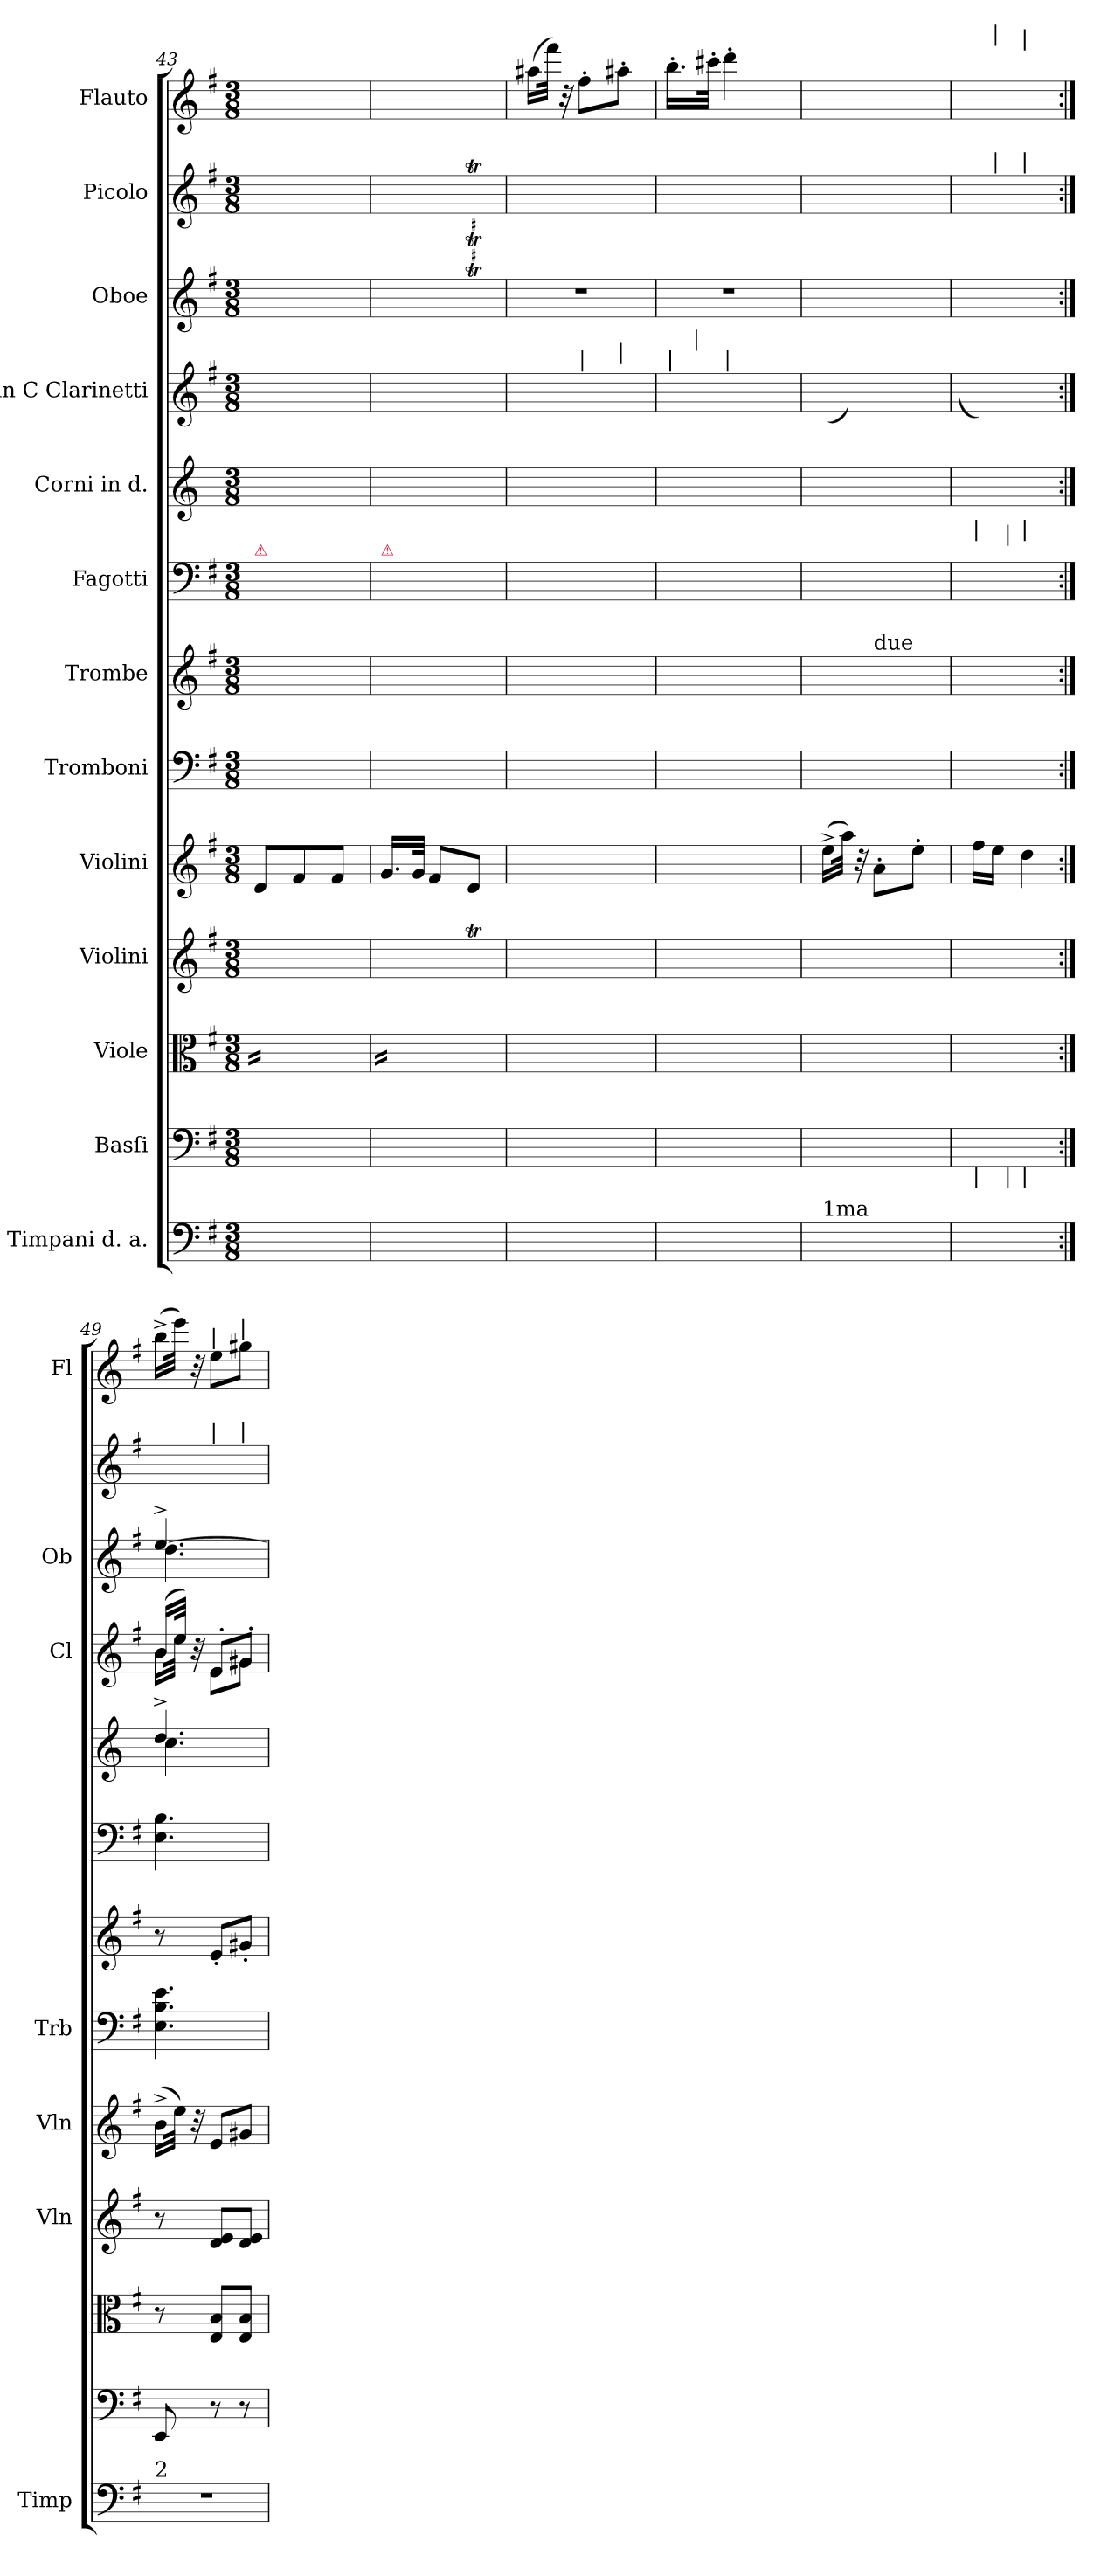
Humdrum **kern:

**kern	**kern	**kern	**kern	**kern	**kern	**kern	**kern	**kern	**kern	**kern	**kern	**kern
*part13	*part12	*part11	*part10	*part9	*part8	*part7	*part6	*part5	*part4	*part3	*part2	*part1
*staff13	*staff12	*staff11	*staff10	*staff9	*staff8	*staff7	*staff6	*staff5	*staff4	*staff3	*staff2	*staff1
*I"Timpani d. a.	*I"Basſi	*I"Viole	*I"Violini	*I"Violini	*I"Tromboni	*I"Trombe	*I"Fagotti	*I"Corni in d.	*I"in C Clarinetti	*I"Oboe	*I"Picolo	*I"Flauto
*I'Timp	*	*	*I'Vln	*I'Vln	*I'Trb	*	*	*	*I'Cl	*I'Ob	*	*I'Fl
*clefF4	*clefF4	*clefC3	*clefG2	*clefG2	*clefF4	*clefG2	*clefF4	*clefG2	*clefG2	*clefG2	*clefG2	*clefG2
*	*	*	*	*	*	*	*	*ITrd6c10	*	*	*	*
*k[f#]	*k[f#]	*k[f#]	*k[f#]	*k[f#]	*k[f#]	*k[f#]	*k[f#]	*k[f#c#]	*k[f#]	*k[f#]	*k[f#]	*k[f#]
*M3/8	*M3/8	*M3/8	*M3/8	*M3/8	*M3/8	*M3/8	*M3/8	*M3/8	*M3/8	*M3/8	*M3/8	*M3/8
=43	=43	=43	=43	=43	=43	=43	=43	=43	=43	=43	=43	=43
*	*^	*	*	*	*	*	*	*	*	*	*	*
!	!	!	!	!	!	!	!	!LO:TX:a:color=crimson:t=⚠	!	!	!	!	!
*	*	*	*tremolo	*	*	*	*	*	*	*	*	*	*
4.ryy	16BB/yy	16BB\yy	16B/yyLL	8B^/Lyy	8d/L	4.ryy	4.ryy	8BB\Lyy	4.ryy	4.ryy	8byy^\ 8ddyy^\L	4.ryy	4.ryy
.	16B/LLyy	16ryy	16B/yy	.	.	.	.	.	.	.	.	.	.
.	16B/yy	8ryy	16B/yy	8d^/yy	8f#/	.	.	8B\yy	.	.	8ddyy^\ 8ff#yy^\	.	.
.	16B/yy	.	16B/yy	.	.	.	.	.	.	.	.	.	.
.	16B/yy	8ryy	16B/yy	8d^/Jyy	8f#/J	.	.	8B\Jyy	.	.	8ddyy^\ 8ff#yy^\J	.	.
.	16B/JJyy	.	16B/yyJJ	.	.	.	.	.	.	.	.	.	.
=44	=44	=44	=44	=44	=44	=44	=44	=44	=44	=44	=44	=44	=44
!	!	!	!	!	!	!	!	!LO:TX:a:color=crimson:t=⚠	!	!	!	!	!
4.ryy	16BB/yy	16BB\yy	16B/yyLL	16.e/LLyy	16.g/LL	4.ryy	4.ryy	8BB\Lyy	4.ryy	4.ryy	16.eeyy\ 16.ggyy\LL	16gg\LLyy	4.ryy
.	16B/LLyy	16ryy	16B/yy	.	.	.	.	.	.	.	.	16gg\Jyy	.
.	.	.	.	32e/JJkyy	32g/JJk	.	.	.	.	.	32eeyy\ 32ggyy\JJk	.	.
.	16B/yy	8ryy	16B/yy	8d/Lyy	8f#/L	.	.	8B\yy	.	.	8ddyy\ 8ff#yy\L	8ff#\yy	.
.	16B/yy	.	16B/yy	.	.	.	.	.	.	.	.	.	.
.	16B/yy	8ryy	16B/yy	8Bt/Jyy	8d/J	.	.	8B\Jyy	.	.	8byyT\ 8ddyyT\J	8ddT\Jyy	.
.	16B/JJyy	.	16B/yyJJ	.	.	.	.	.	.	.	.	.	.
*	*	*	*Xtremolo	*	*	*	*	*	*	*	*	*	*
*	*v	*v	*	*	*	*	*	*	*	*	*	*	*
=45	=45	=45	=45	=45	=45	=45	=45	=45	=45	=45	=45	=45
!	!	!	!LO:N:vis=8	!LO:N:vis=8	!	!	!	!	!	!	!	!
*	*	*	*	*	*	*	*^	*	*	*	*	*
4.ryy	16FF#/yy	16ryy	16ryy	16ryy	4.ryy	8ryy	4.e/yy	4A#X\yy	[4.F#yy/ [4.f#yy/	(16cc#X/LLyy	4.r	4.ryy	(16aa#X\LL
.	16ryy	16F#/yy	16A#X/LLyy	16c#Xyy/ 16eyy/LL	.	.	.	.	.	32ff#/JJkyy)	.	.	32fff#\JJk)
.	.	.	.	.	.	.	.	.	.	32ryy	.	.	32r
!	!	!	!	!	!	!	!	!	!	!LO:TX:a:t=|	!	!	!
.	16F#\yy	16ryy	16ryy	16ryy	.	8f#/Lyy	.	.	.	8f#/Lyy	.	.	8ff#'\L
.	16ryy	16F#/LLyy	16A#/yy	16c#yy/ 16eyy/	.	.	.	.	.	.	.	.	.
!	!	!	!	!	!	!	!	!	!	!LO:TX:a:t=|	!	!	!
.	16FF#/yy	16ryy	16ryy	16ryy	.	8a#X/Jyy	.	8c#X\yy	.	8a#X/Jyy	.	.	8aa#X'\J
.	16ryy	16F#/JJyy	16A#/JJyy	16c#yy/ 16eyy/JJ	.	.	.	.	.	.	.	.	.
=46	=46	=46	=46	=46	=46	=46	=46	=46	=46	=46	=46	=46	=46
!	!	!	!	!	!	!	!	!	!	!LO:TX:a:t=|	!	!	!
!	!	!	!LO:N:vis=8	!	!	!	!	!	!	!	!	!	!
4.ryy	16BB/yy	16ryy	16ryy	16ryy	4.ryy	16b/LLyy	4.d/yy	4.B\yy	4.F#yy]/ 4.f#yy]/	16b/LLyy	4.r	4.ryy	16.bb'\LL
!	!	!	!	!	!	!	!	!	!	!LO:TX:a:t=|	!	!	!
.	16ryy	16F#/LLyy	16B/LLyy	16d/LLyy	.	16cc#X/JJyy	.	.	.	16cc#X/JJyy	.	.	.
.	.	.	.	.	.	.	.	.	.	.	.	.	32ccc#X'\JJk
!	!	!	!	!	!	!	!	!	!	!LO:TX:a:t=|	!	!	!
.	16B\yy	16ryy	16ryy	16ryy	.	4dd/yy	.	.	.	4dd/yy	.	.	4ddd'\
.	16ryy	16F#/yy	16B/yy	16d/yy	.	.	.	.	.	.	.	.	.
.	16BB/yy	16ryy	16ryy	16ryy	.	.	.	.	.	.	.	.	.
.	16ryy	16F#/JJyy	16B/JJyy	16d/JJyy	.	.	.	.	.	.	.	.	.
=47	=47	=47	=47	=47	=47	=47	=47	=47	=47	=47	=47	=47	=47
!LO:TX:a:t=1ma	!	!	!	!	!	!	!	!	!	!	!	!	!
!	!LO:N:vis=8	!LO:N:vis=8	!LO:N:vis=8	!	!	!	!	!	!	!	!	!	!
*	*	*	*	*	*	*	*	*	*	*	*^	*	*
8Re\yy	16AA/yy	16ryy	16ryy	(16ee^\LL	4.AAyy\ 4.Gyy\ 4.eyy\	8ryy	4.c#X/yy	4.A\yy	4.Ayy^/ 4.eyy^/	(16eyy^/ 16eeyy^/LL	4.cc#X/yy	4.g\yy	16ee^\LLyy	16eee\LLyy
.	16ryy	16c#X\LLyy	16Ayy/ 16eyy/LL	32aa\JJk)	.	.	.	.	.	32ayy/ 32aayy/JJk)	.	.	32aa\JJkyy	32aaa\JJkyy
.	.	.	.	32r	.	.	.	.	.	32ryy	.	.	32ryy	32ryy
!	!	!	!	!	!	!LO:TX:a:t=due	!	!	!	!	!	!	!	!
8ryy	16A\yy	16ryy	16ryy	8a'\L	.	8A/Lyy	.	.	.	8Ayy/ 8ayy/L	.	.	8a'\Lyy	8aa\Lyy
.	16ryy	16c#\yy	16Ayy/ 16eyy/	.	.	.	.	.	.	.	.	.	.	.
8ryy	16AA/yy	16ryy	16ryy	8ee'\J	.	8e/Jyy	.	.	.	8eyy/ 8eeyy/J	.	.	8ee'\Jyy	8eee\Jyy
.	16ryy	16c#\JJyy	16Ayy/ 16eyy/JJ	.	.	.	.	.	.	.	.	.	.	.
*	*	*	*	*	*	*	*v	*v	*	*	*v	*v	*	*
=48	=48	=48	=48	=48	=48	=48	=48	=48	=48	=48	=48	=48
.	.	.	.	.	.	.	.	.	(>8qgyy/ 8qggyy/	.	8qgg/yy	8qggg/yy
*	*	*	*	*	*	*	*	*^	*	*	*	*
!	!	!	!	!	!	!	!LO:TX:a:t=|	!	!	!	!	!	!
!	!LO:TX:b:t=|	!	!	!	!	!	!	!	!	!	!	!	!
16.Re/LLyy	16.D/LLyy	16.d\LLyy	16.Ayy/ 16.f#yy/LL	16ff#\LL	16.Dyy\ 16.F#yy\ 16.dyy\LL	16.f#/LLyy	16.Dyy\ 16.dyy\LL	16dyy/ 16f#yy/LL	16ryy	16.f#yy/ 16.ff#yy/LL)	16.f#yy/ 16.ddyy/LL	16ff#\LLyy	16fff#\LLyy
!	!	!	!	!	!	!	!	!	!	!	!	!	!LO:TX:a:t=|
!	!	!	!	!	!	!	!	!	!	!	!	!LO:TX:a:t=|	!
.	.	.	.	16ee\JJ	.	.	.	16Ayy/ 16eyy/JJ	16ryy	.	.	16ee\JJyy	16eee\JJyy
!	!	!	!	!	!	!	!LO:TX:a:t=|	!	!	!	!	!	!
!	!LO:TX:b:t=|	!	!	!	!	!	!	!	!	!	!	!	!
32Re\JJkyy	32AA/JJkyy	32c#X\JJkyy	32Ayy/ 32eyy/JJk	.	32AAyy\ 32Eyy\ 32c#Xyy\JJk	32e/JJkyy	32AAyy\ 32cyy\JJk	.	.	32eyy/ 32eeyy/JJk	32eyy/ 32ccyy/JJk	.	.
!	!	!	!	!	!	!	!	!	!	!	!	!	!LO:TX:a:t=|
!	!	!	!	!	!	!	!	!	!	!	!	!LO:TX:a:t=|	!
!	!	!	!	!	!	!	!LO:TX:a:t=|	!	!	!	!	!	!
!	!LO:TX:b:t=|	!	!	!	!	!	!	!	!	!	!	!	!
4Re/yy	4D/yy	4d\yy	4Ayy/ 4f#yy/	4dd\	4Dyy\ 4F#yy\ 4dyy\	4d/yy	4Dyy\ 4dyy\	4f#/yy	4d\yy	4dyy/ 4ddyy/	4f#yy/ 4ddyy/	4dd\yy	4ddd\yy
=49:|!	=49:|!	=49:|!	=49:|!	=49:|!	=49:|!	=49:|!	=49:|!	=49:|!	=49:|!	=49:|!	=49:|!	=49:|!	=49:|!
*	*	*	*	*	*	*	*	*	*	*^	*^	*	*
!LO:TX:a:t=2	!	!	!	!	!	!	!	!	!	!	!	!	!	!	!
4.r	8EE/	8r	8r	(16b^\LL	4.E\ 4.B\ 4.e\	8r	4.E\ 4.B\	4.e^</	4.d\	(<16b/LL	16b\LL	[4.ee^</	4.dd\	16b^\LLyy	(16bb^<\LL
.	.	.	.	32ee\JJk)	.	.	.	.	.	32ee/JJk)	32ee\JJk	.	.	32ee\JJkyy	32eee\JJk)
.	.	.	.	32r	.	.	.	.	.	32r	32ryy	.	.	32ryy	32r
!	!	!	!	!	!	!	!	!	!	!	!	!	!	!	!LO:TX:a:t=|
!	!	!	!	!	!	!	!	!	!	!	!	!	!	!LO:TX:a:t=|	!
.	8r	8E/ 8B/L	8d/ 8e/L	8e/L	.	8e'/L	.	.	.	8e'/L	8e\L	.	.	8e/Lyy	8ee\L
!	!	!	!	!	!	!	!	!	!	!	!	!	!	!	!LO:TX:a:t=|
!	!	!	!	!	!	!	!	!	!	!	!	!	!	!LO:TX:a:t=|	!
.	8r	8E/ 8B/J	8d/ 8e/J	8g#X/J	.	8g#X'/J	.	.	.	8g#X'/J	8g#X\J	.	.	8g#X/Jyy	8gg#X\J
*	*	*	*	*	*	*	*	*v	*v	*	*	*v	*v	*	*
*	*	*	*	*	*	*	*	*	*v	*v	*	*	*
=	=	=	=	=	=	=	=	=	=	=	=	=
*-	*-	*-	*-	*-	*-	*-	*-	*-	*-	*-	*-	*-
